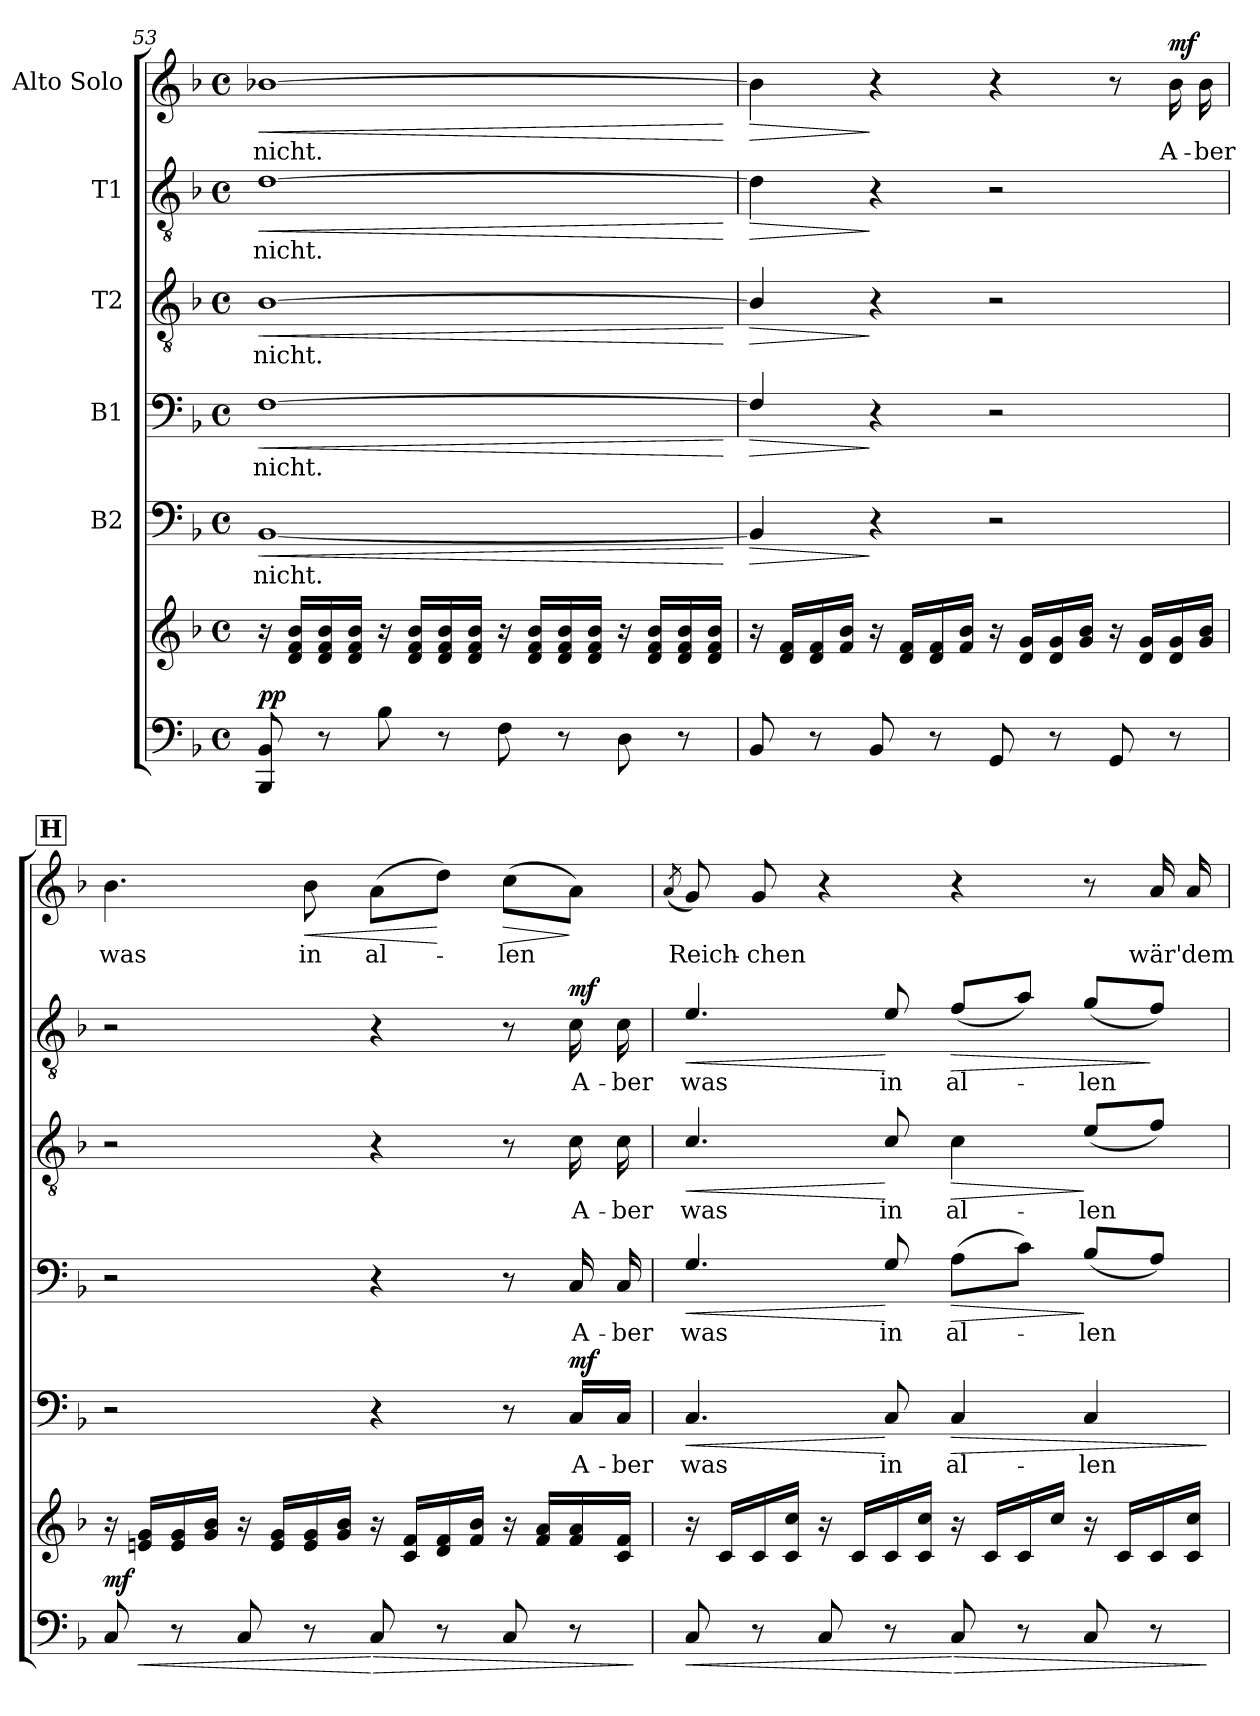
**kern	**dynam	**kern	**kern	**text	**dynam	**kern	**text	**dynam	**kern	**text	**dynam	**kern	**text	**dynam	**kern	**text	**dynam
*part7	*part7	*part6	*part5	*part5	*part5	*part4	*part4	*part4	*part3	*part3	*part3	*part2	*part2	*part2	*part1	*part1	*part1
*staff7	*staff7	*staff6	*staff5	*staff5	*staff5	*staff4	*staff4	*staff4	*staff3	*staff3	*staff3	*staff2	*staff2	*staff2	*staff1	*staff1	*staff1
*	*	*	*I"B2	*	*	*I"B1	*	*	*I"T2	*	*	*I"T1	*	*	*I"Alto Solo	*	*
*clefF4	*	*clefG2	*clefF4	*	*	*clefF4	*	*	*clefGv2	*	*	*clefGv2	*	*	*clefG2	*	*
*k[b-]	*	*k[b-]	*k[b-]	*	*	*k[b-]	*	*	*k[b-]	*	*	*k[b-]	*	*	*k[b-]	*	*
*F:	*	*F:	*F:	*	*	*F:	*	*	*F:	*	*	*F:	*	*	*F:	*	*
*M4/4	*	*M4/4	*M4/4	*	*	*M4/4	*	*	*M4/4	*	*	*M4/4	*	*	*M4/4	*	*
*met(c)	*	*met(c)	*met(c)	*	*	*met(c)	*	*	*met(c)	*	*	*met(c)	*	*	*met(c)	*	*
=53	=53	=53	=53	=53	=53	=53	=53	=53	=53	=53	=53	=53	=53	=53	=53	=53	=53
!	!LO:DY:a	!	!	!LO:LY:b	!LO:HP:b	!	!LO:LY:b	!LO:HP:b	!	!LO:LY:b	!LO:HP:b	!	!LO:LY:b	!LO:HP:b	!	!LO:LY:b	!LO:HP:b
8BBB-/ 8BB-/	pp	16r	[1BB-	nicht.	<	[1F	nicht.	<	[1B-	nicht.	<	[1d	nicht.	<	[1b-X	nicht.	<
.	.	16d/ 16f/ 16b-/LL	.	.	.	.	.	.	.	.	.	.	.	.	.	.	.
8r	.	16d/ 16f/ 16b-/	.	.	.	.	.	.	.	.	.	.	.	.	.	.	.
.	.	16d/ 16f/ 16b-/JJ	.	.	.	.	.	.	.	.	.	.	.	.	.	.	.
8B-\	.	16r	.	.	.	.	.	.	.	.	.	.	.	.	.	.	.
.	.	16d/ 16f/ 16b-/LL	.	.	.	.	.	.	.	.	.	.	.	.	.	.	.
8r	.	16d/ 16f/ 16b-/	.	.	.	.	.	.	.	.	.	.	.	.	.	.	.
.	.	16d/ 16f/ 16b-/JJ	.	.	.	.	.	.	.	.	.	.	.	.	.	.	.
8F\	.	16r	.	.	.	.	.	.	.	.	.	.	.	.	.	.	.
.	.	16d/ 16f/ 16b-/LL	.	.	.	.	.	.	.	.	.	.	.	.	.	.	.
8r	.	16d/ 16f/ 16b-/	.	.	.	.	.	.	.	.	.	.	.	.	.	.	.
.	.	16d/ 16f/ 16b-/JJ	.	.	.	.	.	.	.	.	.	.	.	.	.	.	.
8D\	.	16r	.	.	.	.	.	.	.	.	.	.	.	.	.	.	.
.	.	16d/ 16f/ 16b-/LL	.	.	.	.	.	.	.	.	.	.	.	.	.	.	.
8r	.	16d/ 16f/ 16b-/	.	.	.	.	.	.	.	.	.	.	.	.	.	.	.
.	.	16d/ 16f/ 16b-/JJ	.	.	.	.	.	.	.	.	.	.	.	.	.	.	.
.	.	.	.	.	[	.	.	[	.	.	[	.	.	[	.	.	[
!!LO:LB:g=z
=54	=54	=54	=54	=54	=54	=54	=54	=54	=54	=54	=54	=54	=54	=54	=54	=54	=54
!	!	!	!	!	!LO:HP:b	!	!	!LO:HP:b	!	!	!LO:HP:b	!	!	!LO:HP:b	!	!	!LO:HP:b
8BB-/	.	16r	4BB-/]	.	>	4F/]	.	>	4B-/]	.	>	4d\]	.	>	4b-\]	.	>
.	.	16d/ 16f/LL	.	.	.	.	.	.	.	.	.	.	.	.	.	.	.
8r	.	16d/ 16f/	.	.	.	.	.	.	.	.	.	.	.	.	.	.	.
.	.	16f/ 16b-/JJ	.	.	.	.	.	.	.	.	.	.	.	.	.	.	.
8BB-/	.	16r	4r	.	]	4r	.	]	4r	.	]	4r	.	]	4r	.	]
.	.	16d/ 16f/LL	.	.	.	.	.	.	.	.	.	.	.	.	.	.	.
8r	.	16d/ 16f/	.	.	.	.	.	.	.	.	.	.	.	.	.	.	.
.	.	16f/ 16b-/JJ	.	.	.	.	.	.	.	.	.	.	.	.	.	.	.
8GG/	.	16r	2r	.	.	2r	.	.	2r	.	.	2r	.	.	4r	.	.
.	.	16d/ 16g/LL	.	.	.	.	.	.	.	.	.	.	.	.	.	.	.
8r	.	16d/ 16g/	.	.	.	.	.	.	.	.	.	.	.	.	.	.	.
.	.	16g/ 16b-/JJ	.	.	.	.	.	.	.	.	.	.	.	.	.	.	.
8GG/	.	16r	.	.	.	.	.	.	.	.	.	.	.	.	8r	.	.
.	.	16d/ 16g/LL	.	.	.	.	.	.	.	.	.	.	.	.	.	.	.
!	!	!	!	!	!	!	!	!	!	!	!	!	!	!	!	!LO:LY:b	!LO:DY:a
8r	.	16d/ 16g/	.	.	.	.	.	.	.	.	.	.	.	.	16b-\	A-	mf
!	!	!	!	!	!	!	!	!	!	!	!	!	!	!	!	!LO:LY:b	!
.	.	16g/ 16b-/JJ	.	.	.	.	.	.	.	.	.	.	.	.	16b-\	-ber	.
!!LO:REH:place=s1:a:B:fs=14:t=H
=55	=55	=55	=55	=55	=55	=55	=55	=55	=55	=55	=55	=55	=55	=55	=55	=55	=55
!	!LO:HP:b	!	!	!	!	!	!	!	!	!	!	!	!	!	!	!LO:LY:b	!
!	!LO:DY:n=1:a	!	!	!	!	!	!	!	!	!	!	!	!	!	!	!	!
8C/	< mf	16r	2r	.	.	2r	.	.	2r	.	.	2r	.	.	4.b-\	was	.
.	.	16en/ 16g/LL	.	.	.	.	.	.	.	.	.	.	.	.	.	.	.
8r	.	16e/ 16g/	.	.	.	.	.	.	.	.	.	.	.	.	.	.	.
.	.	16g/ 16b-/JJ	.	.	.	.	.	.	.	.	.	.	.	.	.	.	.
8C/	.	16r	.	.	.	.	.	.	.	.	.	.	.	.	.	.	.
.	.	16e/ 16g/LL	.	.	.	.	.	.	.	.	.	.	.	.	.	.	.
!	!	!	!	!	!	!	!	!	!	!	!	!	!	!	!	!LO:LY:b	!LO:HP:b
8r	.	16e/ 16g/	.	.	.	.	.	.	.	.	.	.	.	.	8b-\	in	<
.	.	16g/ 16b-/JJ	.	.	.	.	.	.	.	.	.	.	.	.	.	.	.
!	!LO:HP:n=1:b	!	!	!	!	!	!	!	!	!	!	!	!	!	!	!LO:LY:b	!
8C/	[ >	16r	4r	.	.	4r	.	.	4r	.	.	4r	.	.	(>8a\L	al-	.
.	.	16c/ 16f/LL	.	.	.	.	.	.	.	.	.	.	.	.	.	.	.
8r	.	16d/ 16f/	.	.	.	.	.	.	.	.	.	.	.	.	8dd\J)	.	[
.	.	16f/ 16b-/JJ	.	.	.	.	.	.	.	.	.	.	.	.	.	.	.
!	!	!	!	!	!	!	!	!	!	!	!	!	!	!	!	!LO:LY:b	!LO:HP:b
8C/	.	16r	8r	.	.	8r	.	.	8r	.	.	8r	.	.	(>8cc\L	-len	>
.	.	16f/ 16a/LL	.	.	.	.	.	.	.	.	.	.	.	.	.	.	.
!	!	!	!	!LO:LY:b	!LO:DY:a	!	!LO:LY:b	!	!	!LO:LY:b	!LO:DY:a	!	!LO:LY:b	!	!	!	!
!	!	!	!	!	!	!	!	!	!	!	!LO:DY:n=1:a	!	!	!LO:DY:a	!	!	!
8r	.	16f/ 16a/	16C/LL	A-	mf	16C/	A-	.	16c\	A-	mf mf	16c\	A-	mf	8a\J)	.	]
!	!	!	!	!LO:LY:b	!	!	!LO:LY:b	!	!	!LO:LY:b	!	!	!LO:LY:b	!	!	!	!
.	.	16c/ 16f/JJ	16C/JJ	-ber	.	16C/	-ber	.	16c\	-ber	.	16c\	-ber	.	.	.	.
.	]	.	.	.	.	.	.	.	.	.	.	.	.	.	.	.	.
=56	=56	=56	=56	=56	=56	=56	=56	=56	=56	=56	=56	=56	=56	=56	=56	=56	=56
.	.	.	.	.	.	.	.	.	.	.	.	.	.	.	(<8qa/	.	.
!	!LO:HP:b	!	!	!LO:LY:b	!LO:HP:b	!	!LO:LY:b	!LO:HP:b	!	!LO:LY:b	!LO:HP:b	!	!LO:LY:b	!LO:HP:b	!	!LO:LY:b	!
8C/	<	16r	4.C/	was	<	4.G/	was	<	4.c/	was	<	4.e/	was	<	8g/)	Reich-	.
.	.	16c/LL	.	.	.	.	.	.	.	.	.	.	.	.	.	.	.
!	!	!	!	!	!	!	!	!	!	!	!	!	!	!	!	!LO:LY:b	!
8r	.	16c/	.	.	.	.	.	.	.	.	.	.	.	.	8g/	-chen	.
.	.	16c/ 16cc/JJ	.	.	.	.	.	.	.	.	.	.	.	.	.	.	.
8C/	.	16r	.	.	.	.	.	.	.	.	.	.	.	.	4r	.	.
.	.	16c/LL	.	.	.	.	.	.	.	.	.	.	.	.	.	.	.
!	!	!	!	!LO:LY:b	!	!	!LO:LY:b	!	!	!LO:LY:b	!	!	!LO:LY:b	!	!	!	!
8r	.	16c/	8C/	in	[	8G/	in	[	8c/	in	[	8e/	in	[	.	.	.
.	.	16c/ 16cc/JJ	.	.	.	.	.	.	.	.	.	.	.	.	.	.	.
!	!LO:HP:n=1:b	!	!	!LO:LY:b	!LO:HP:b	!	!LO:LY:b	!LO:HP:b	!	!LO:LY:b	!LO:HP:b	!	!LO:LY:b	!LO:HP:b	!	!	!
8C/	[ >	16r	4C/	al-	>	(>8A\L	al-	>	4c\	al-	>	(<8f/L	al-	>	4r	.	.
.	.	16c/LL	.	.	.	.	.	.	.	.	.	.	.	.	.	.	.
8r	.	16c/	.	.	.	8c\J)	.	.	.	.	.	8a/J)	.	.	.	.	.
.	.	16cc/JJ	.	.	.	.	.	.	.	.	.	.	.	.	.	.	.
!	!	!	!	!LO:LY:b	!	!	!LO:LY:b	!	!	!LO:LY:b	!	!	!LO:LY:b	!	!	!	!
8C/	.	16r	4C/	-len	.	(<8B-/L	-len	]	(<8e/L	-len	]	(<8g/L	-len	.	8r	.	.
.	.	16c/LL	.	.	.	.	.	.	.	.	.	.	.	.	.	.	.
!	!	!	!	!	!	!	!	!	!	!	!	!	!	!	!	!LO:LY:b	!
8r	.	16c/	.	.	.	8A/J)	.	.	8f/J)	.	.	8f/J)	.	]	16a/	wär'	.
!	!	!	!	!	!	!	!	!	!	!	!	!	!	!	!	!LO:LY:b	!
.	.	16c/ 16cc/JJ	.	.	.	.	.	.	.	.	.	.	.	.	16a/	dem	.
.	]	.	.	.	]	.	.	.	.	.	.	.	.	.	.	.	.
=	=	=	=	=	=	=	=	=	=	=	=	=	=	=	=	=	=
*-	*-	*-	*-	*-	*-	*-	*-	*-	*-	*-	*-	*-	*-	*-	*-	*-	*-
